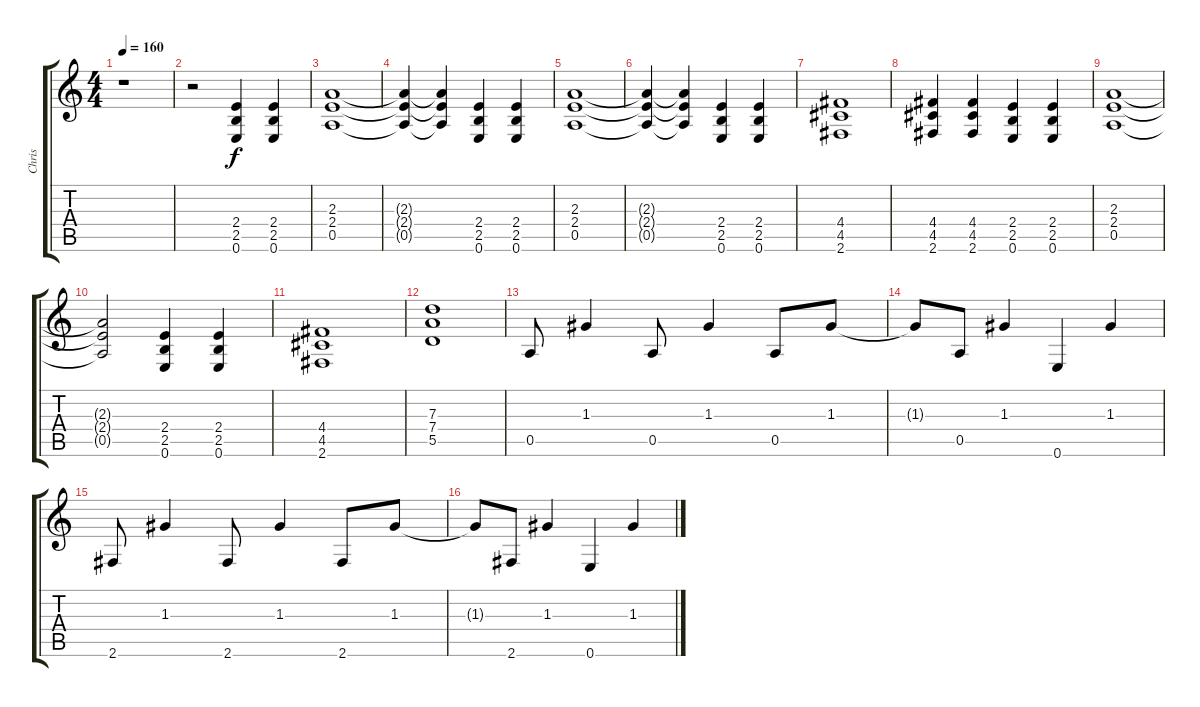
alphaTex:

\track ("Chris" "Chris") {instrument overdrivenguitar}
\staff {score tabs}
\tuning (E4 B3 G3 D3 A2 E2) {hide}
\ts (4 4)
\tempo 160
\clef g2
\ks c
r.1{dy f instrument overdrivenguitar} |
r.2 (2.4 2.5 0.6).4 (2.4 2.5 0.6).4 |
(2.3 2.4 0.5).1 |
(2.3{t} 2.4{t} 0.5{t}).4 (2.3{t} 2.4{t} 0.5{t}).4 (2.4 2.5 0.6).4 (2.4 2.5 0.6).4 |
(2.3 2.4 0.5).1 |
(2.3{t} 2.4{t} 0.5{t}).4 (2.3{t} 2.4{t} 0.5{t}).4 (2.4 2.5 0.6).4 (2.4 2.5 0.6).4 |
(4.4 4.5 2.6).1 |
(4.4 4.5 2.6).4 (4.4 4.5 2.6).4 (2.4 2.5 0.6).4 (2.4 2.5 0.6).4 |
(2.3 2.4 0.5).1 |
(2.3{t} 2.4{t} 0.5{t}).2 (2.4 2.5 0.6).4 (2.4 2.5 0.6).4 |
(4.4 4.5 2.6).1 |
(7.3 7.4 5.5).1 |
0.5.8{instrument electricguitarclean} 1.3.4{instrument electricguitarclean} 0.5.8{instrument electricguitarclean} 1.3.4{instrument electricguitarclean} 0.5.8{instrument electricguitarclean} 1.3.8{instrument electricguitarclean} |
1.3{t}.8 0.5.8{instrument electricguitarclean} 1.3.4{instrument electricguitarclean} 0.6.4{instrument electricguitarclean} 1.3.4{instrument electricguitarclean} |
2.6.8{instrument electricguitarclean} 1.3.4{instrument electricguitarclean} 2.6.8{instrument electricguitarclean} 1.3.4{instrument electricguitarclean} 2.6.8{instrument electricguitarclean} 1.3.8{instrument electricguitarclean} |
1.3{t}.8{instrument electricguitarclean} 2.6.8 1.3.4{instrument electricguitarclean} 0.6.4{instrument electricguitarclean} 1.3.4{instrument electricguitarclean}
